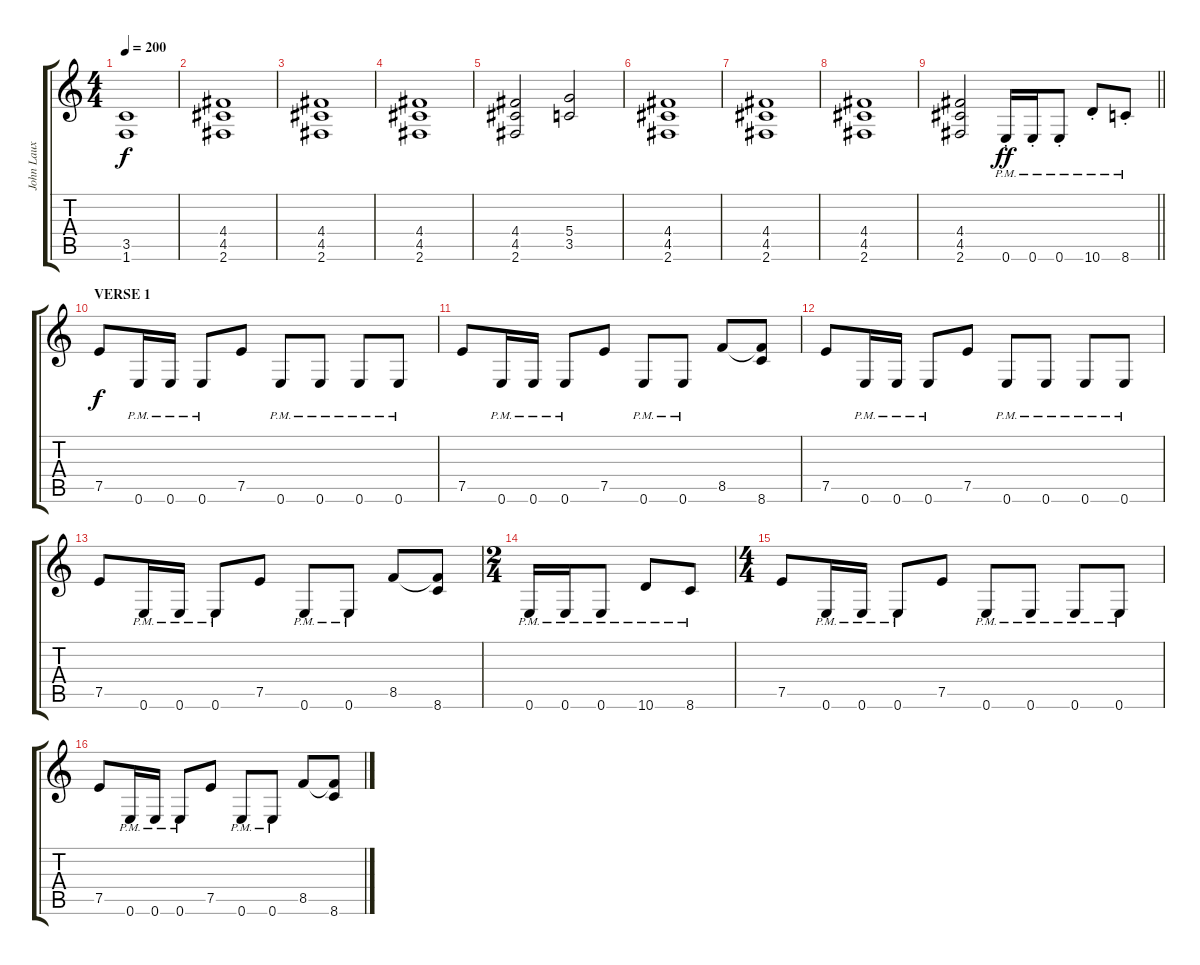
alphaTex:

\track ("John Laux" "John Laux") {instrument distortionguitar}
\staff {score tabs}
\tuning (E4 B3 G3 D3 A2 E2) {hide}
\ts (4 4)
\tempo 200
\clef g2
\ks c
(3.5 1.6).1{dy f} |
(4.4 4.5 2.6).1 |
(4.4 4.5 2.6).1 |
(4.4 4.5 2.6).1 |
(4.4 4.5 2.6).2 (5.4 3.5).2 |
(4.4 4.5 2.6).1 |
(4.4 4.5 2.6).1 |
(4.4 4.5 2.6).1 |
\barLineRight lightlight
(4.4 4.5 2.6).2 0.6{pm st}.16{dy ff} 0.6{pm st}.16 0.6{pm st}.8 10.6{pm st}.8 8.6{pm st}.8 |
\section ("" "VERSE 1")
7.5.8{dy f} 0.6{pm}.16 0.6{pm}.16 0.6{pm}.8 7.5.8 0.6{pm}.8 0.6{pm}.8 0.6{pm}.8 0.6{pm}.8 |
7.5.8 0.6{pm}.16 0.6{pm}.16 0.6{pm}.8 7.5.8 0.6{pm}.8 0.6{pm}.8 8.5.8 (8.5{t} 8.6).8 |
7.5.8 0.6{pm}.16 0.6{pm}.16 0.6{pm}.8 7.5.8 0.6{pm}.8 0.6{pm}.8 0.6{pm}.8 0.6{pm}.8 |
7.5.8 0.6{pm}.16 0.6{pm}.16 0.6{pm}.8 7.5.8 0.6{pm}.8 0.6{pm}.8 8.5.8 (8.5{t} 8.6).8 |
\ts (2 4)
0.6{pm}.16 0.6{pm}.16 0.6{pm}.8 10.6{pm}.8 8.6{pm}.8 |
\ts (4 4)
7.5.8 0.6{pm}.16 0.6{pm}.16 0.6{pm}.8 7.5.8 0.6{pm}.8 0.6{pm}.8 0.6{pm}.8 0.6{pm}.8 |
7.5.8 0.6{pm}.16 0.6{pm}.16 0.6{pm}.8 7.5.8 0.6{pm}.8 0.6{pm}.8 8.5.8 (8.5{t} 8.6).8
